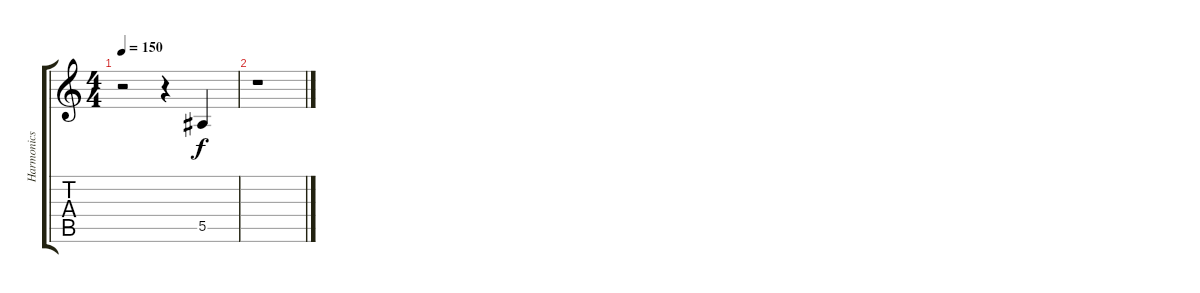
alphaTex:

\track ("Harmonics" "Harmonics") {instrument guitarharmonics}
\staff {score tabs}
\tuning (C4 G3 Eb3 Bb2 F2 C2) {hide}
\ts (4 4)
\tempo 150
\clef g2
\ks c
r.2{dy f} r.4 5.5.4 |
r.1
